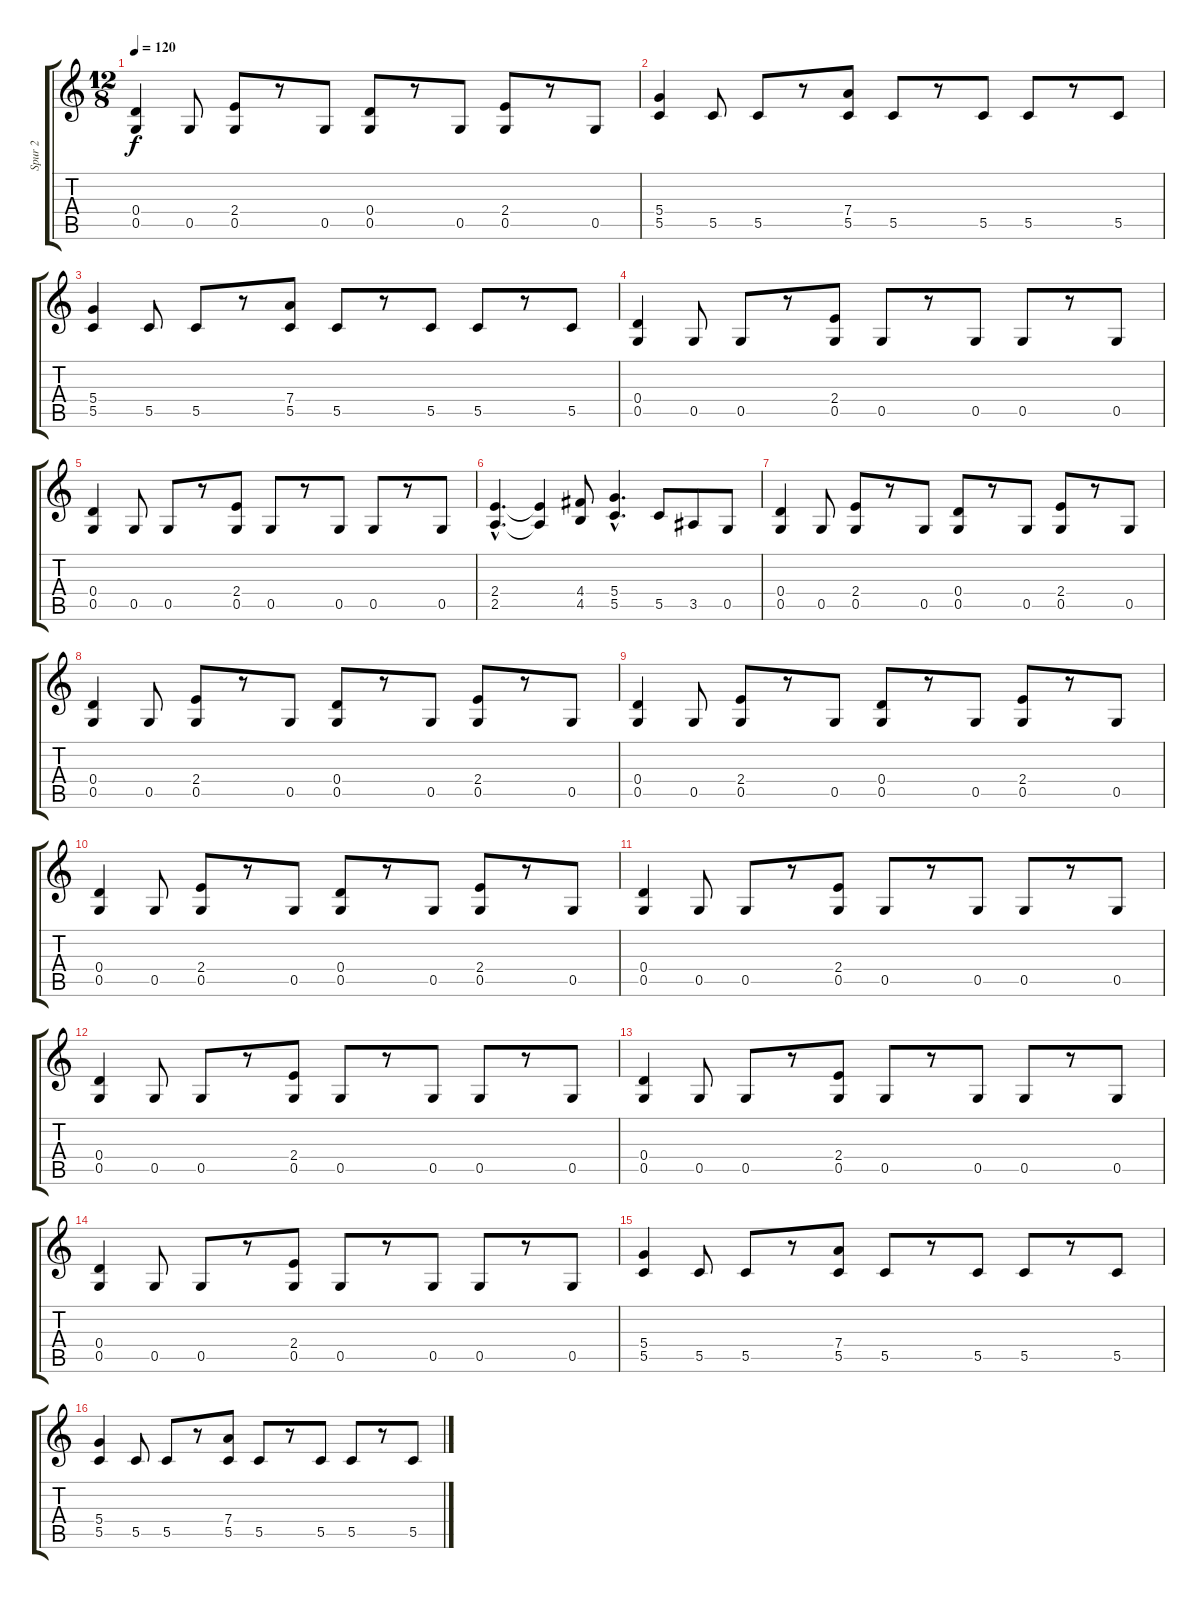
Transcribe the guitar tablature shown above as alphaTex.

\track ("Spur 2" "Spur 2") {instrument distortionguitar}
\staff {score tabs}
\tuning (E4 B3 G3 D3 G2 E2) {hide}
\ts (12 8)
\tempo 120
\clef g2
\ks c
(0.4 0.5).4{dy f} 0.5.8 (2.4 0.5).8 r.8 0.5.8 (0.4 0.5).8 r.8 0.5.8 (2.4 0.5).8 r.8 0.5.8 |
(5.4 5.5).4 5.5.8 5.5.8 r.8 (7.4 5.5).8 5.5.8 r.8 5.5.8 5.5.8 r.8 5.5.8 |
(5.4 5.5).4 5.5.8 5.5.8 r.8 (7.4 5.5).8 5.5.8 r.8 5.5.8 5.5.8 r.8 5.5.8 |
(0.4 0.5).4 0.5.8 0.5.8 r.8 (2.4 0.5).8 0.5.8 r.8 0.5.8 0.5.8 r.8 0.5.8 |
(0.4 0.5).4 0.5.8 0.5.8 r.8 (2.4 0.5).8 0.5.8 r.8 0.5.8 0.5.8 r.8 0.5.8 |
(2.4{hac} 2.5{hac}).4{d} (2.4{t} 2.5{t}).4 (4.4 4.5).8 (5.4{hac} 5.5{hac}).4{d} 5.5.8 3.5.8 0.5.8 |
(0.4 0.5).4 0.5.8 (2.4 0.5).8 r.8 0.5.8 (0.4 0.5).8 r.8 0.5.8 (2.4 0.5).8 r.8 0.5.8 |
(0.4 0.5).4 0.5.8 (2.4 0.5).8 r.8 0.5.8 (0.4 0.5).8 r.8 0.5.8 (2.4 0.5).8 r.8 0.5.8 |
(0.4 0.5).4 0.5.8 (2.4 0.5).8 r.8 0.5.8 (0.4 0.5).8 r.8 0.5.8 (2.4 0.5).8 r.8 0.5.8 |
(0.4 0.5).4 0.5.8 (2.4 0.5).8 r.8 0.5.8 (0.4 0.5).8 r.8 0.5.8 (2.4 0.5).8 r.8 0.5.8 |
(0.4 0.5).4 0.5.8 0.5.8 r.8 (2.4 0.5).8 0.5.8 r.8 0.5.8 0.5.8 r.8 0.5.8 |
(0.4 0.5).4 0.5.8 0.5.8 r.8 (2.4 0.5).8 0.5.8 r.8 0.5.8 0.5.8 r.8 0.5.8 |
(0.4 0.5).4 0.5.8 0.5.8 r.8 (2.4 0.5).8 0.5.8 r.8 0.5.8 0.5.8 r.8 0.5.8 |
(0.4 0.5).4 0.5.8 0.5.8 r.8 (2.4 0.5).8 0.5.8 r.8 0.5.8 0.5.8 r.8 0.5.8 |
(5.4 5.5).4 5.5.8 5.5.8 r.8 (7.4 5.5).8 5.5.8 r.8 5.5.8 5.5.8 r.8 5.5.8 |
(5.4 5.5).4 5.5.8 5.5.8 r.8 (7.4 5.5).8 5.5.8 r.8 5.5.8 5.5.8 r.8 5.5.8
